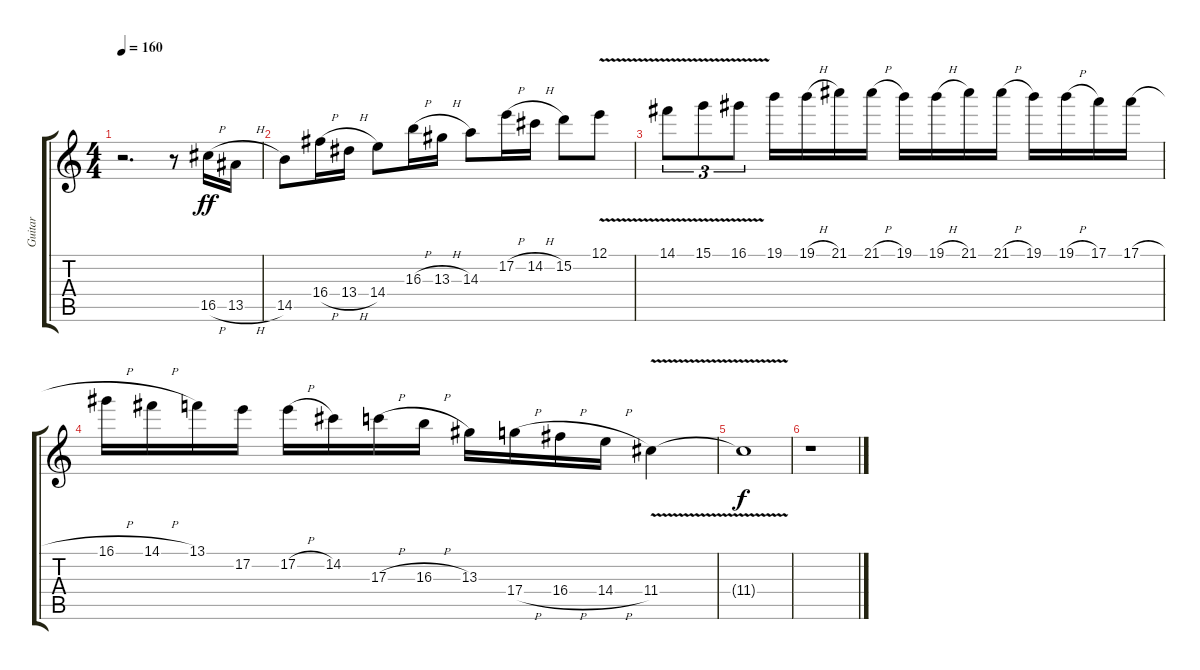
\track ("Guitar" "Guitar") {instrument distortionguitar}
\staff {score tabs}
\tuning (E4 B3 G3 D3 A2 E2) {hide}
\ts (4 4)
\tempo 160
\clef g2
\ks c
r.2{d dy ff} r.8 16.5{h}.16 13.5{h}.16 |
14.5.8 16.4{h}.16 13.4{h}.16 14.4.8 16.3{h}.16 13.3{h}.16 14.3.8 17.2{h}.16 14.2{h}.16 15.2.8 12.1{v}.8 |
14.1{v}.8{tu (3 2)} 15.1{v}.8{tu (3 2)} 16.1{v}.8{tu (3 2)} 19.1.16 19.1{h}.16 21.1.16 21.1{h}.16 19.1.16 19.1{h}.16 21.1.16 21.1{h}.16 19.1.16 19.1{h}.16 17.1.16 17.1{h}.16 |
16.1{h}.16 14.1{h}.16 13.1.16 17.2.16 17.2{h}.16 14.2.16 17.3{h}.16 16.3{h}.16 13.3.16 17.4{h}.16 16.4{h}.16 14.4{h}.16 11.4{v}.4 |
11.4{t}.1{dy f} |
r.1
